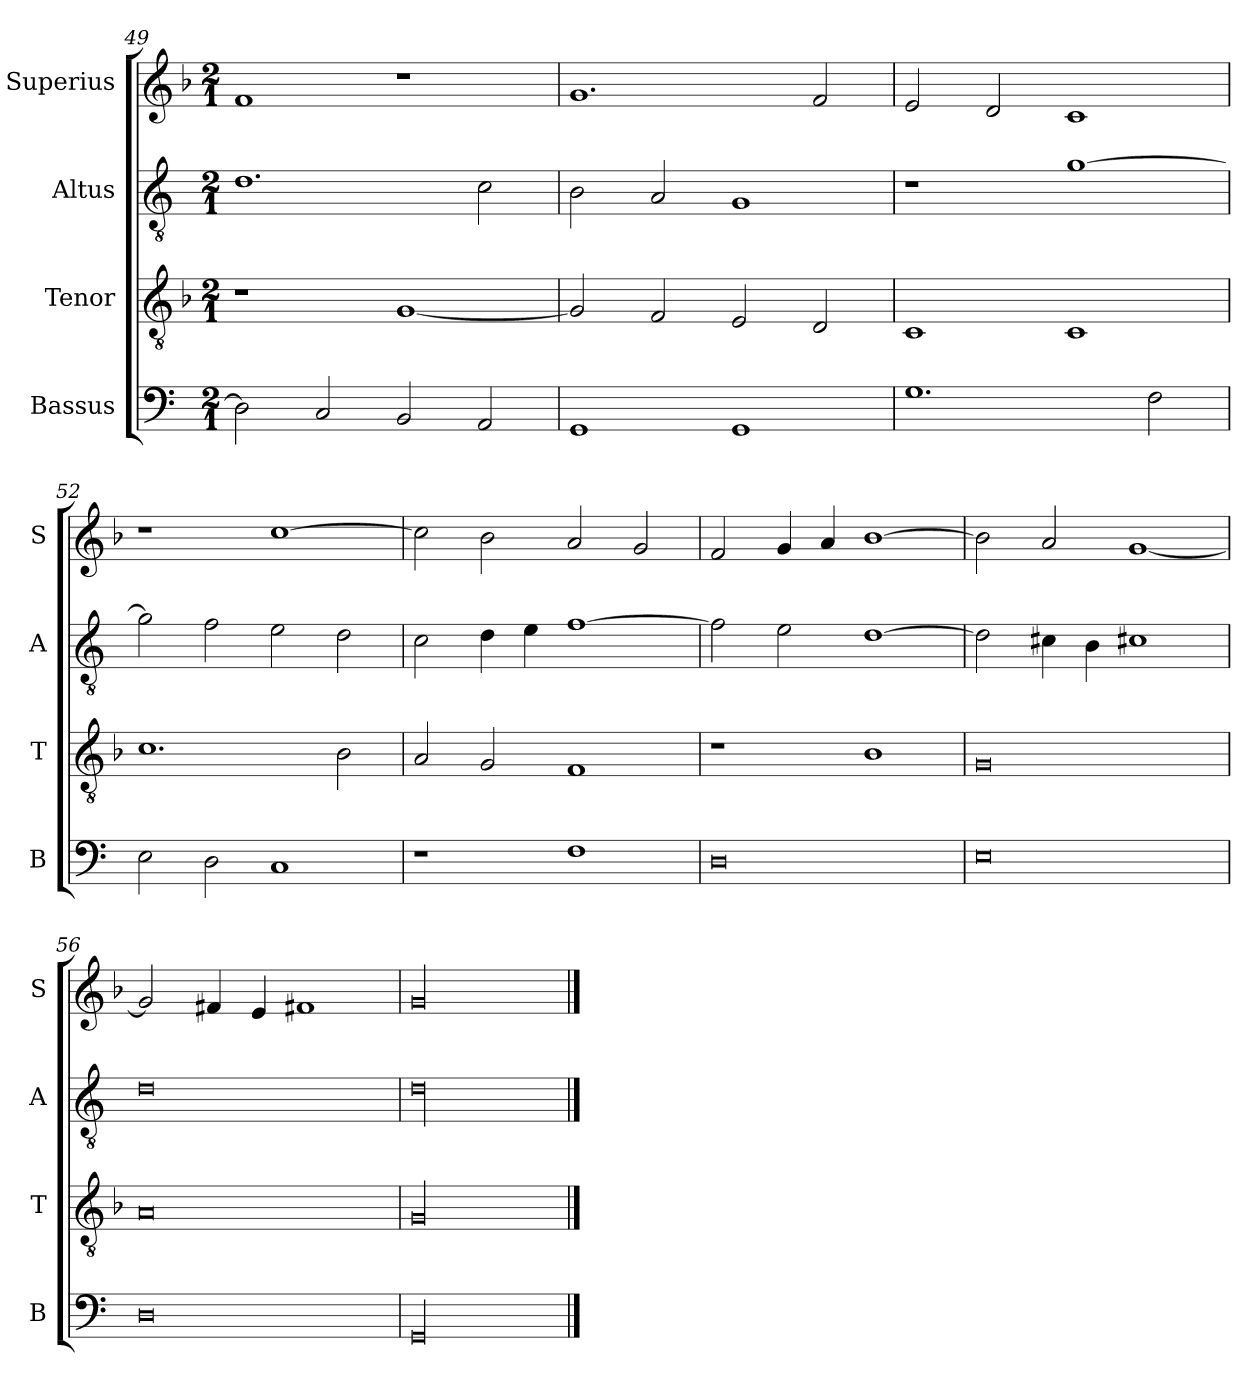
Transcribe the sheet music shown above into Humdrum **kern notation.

**kern	**kern	**kern	**kern
*part4	*part3	*part2	*part1
*staff4	*staff3	*staff2	*staff1
*I"Bassus	*I"Tenor	*I"Altus	*I"Superius
*I'B	*I'T	*I'A	*I'S
*clefF4	*clefGv2	*clefGv2	*clefG2
*k[]	*k[b-]	*k[]	*k[b-]
*M2/1	*M2/1	*M2/1	*M2/1
=49	=49	=49	=49
2D\]	1r	1.d	1f
2C/	.	.	.
2BB/	[1G	.	1r
2AA/	.	2c\	.
=50	=50	=50	=50
1GG	2G/]	2B\	1.g
.	2F/	2A/	.
1GG	2E/	1G	.
.	2D/	.	2f/
=51	=51	=51	=51
1.G	1C	1r	2e/
.	.	.	2d/
.	1C	[1g	1c
2F\	.	.	.
=52	=52	=52	=52
2E\	1.c	2g\]	1r
2D\	.	2f\	.
1C	.	2e\	[1cc
.	2B-\	2d\	.
=53	=53	=53	=53
1r	2A/	2c\	2cc\]
.	2G/	4d\	2b-\
.	.	4e\	.
1F	1F	[1f	2a/
.	.	.	2g/
=54	=54	=54	=54
0D	1r	2f\]	2f/
.	.	2e\	4g/
.	.	.	4a/
.	1B-	[1d	[1b-
=55	=55	=55	=55
0E	0G	2d\]	2b-\]
.	.	4c#X\	2a/
.	.	4B\	.
.	.	1c#X	[1g
=56	=56	=56	=56
0D	0A	0d	2g/]
.	.	.	4f#X/
.	.	.	4e/
.	.	.	1f#X
=57	=57	=57	=57
!LO:N:vis=00	!LO:N:vis=00	!LO:N:vis=00	!LO:N:vis=00
0GG	0G	0d	0g
==	==	==	==
*-	*-	*-	*-
